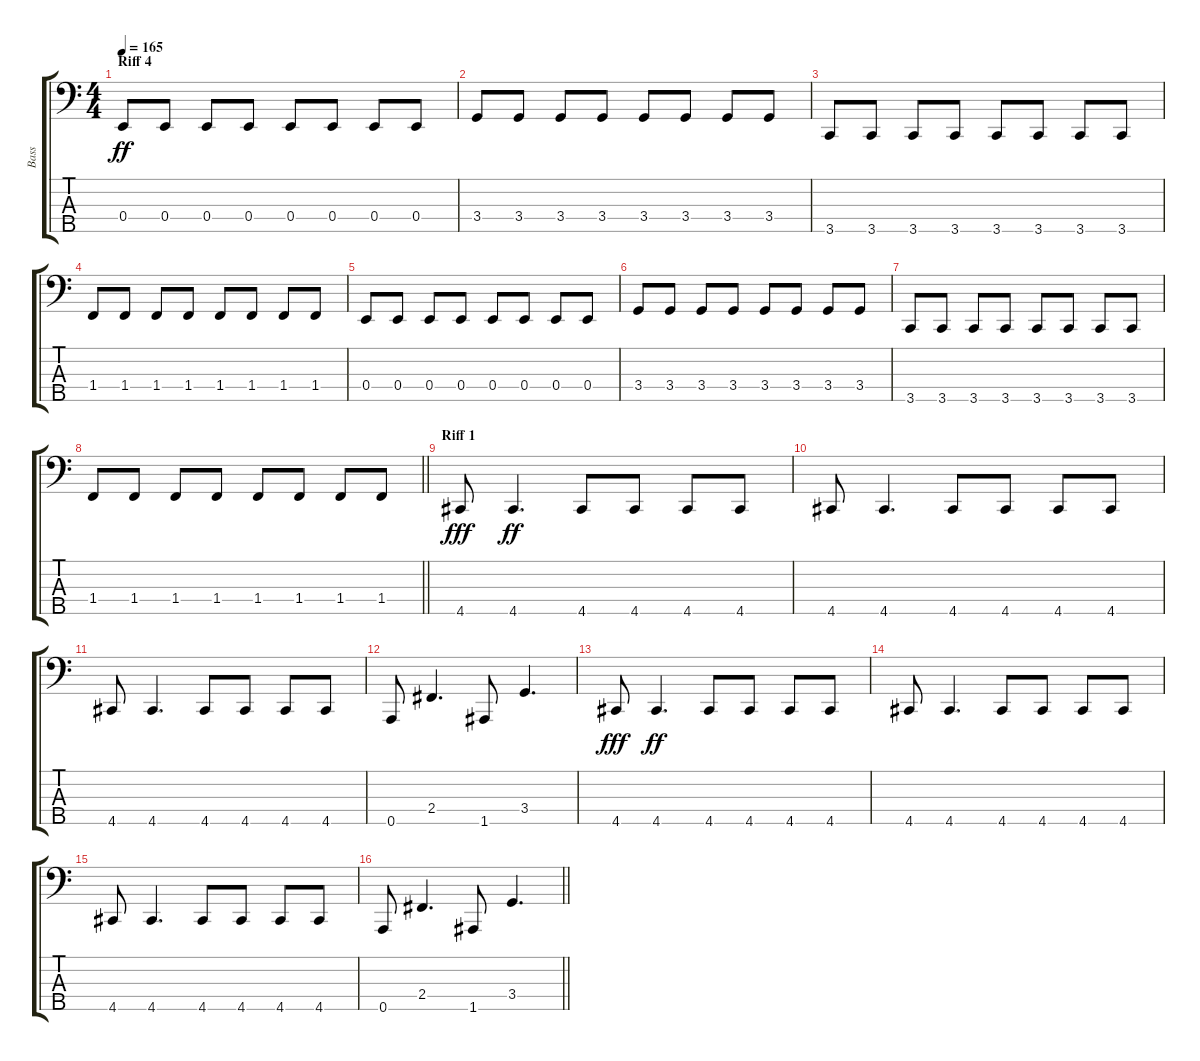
\track ("Bass" "Bass") {instrument electricbasspick}
\staff {score tabs}
\tuning (G2 D2 A1 E1 A0) {hide}
\ts (4 4)
\section ("" "Riff 4")
\tempo 165
\clef f4
\ks c
0.4.8{dy ff} 0.4.8 0.4.8 0.4.8 0.4.8 0.4.8 0.4.8 0.4.8 |
3.4.8 3.4.8 3.4.8 3.4.8 3.4.8 3.4.8 3.4.8 3.4.8 |
3.5.8 3.5.8 3.5.8 3.5.8 3.5.8 3.5.8 3.5.8 3.5.8 |
1.4.8 1.4.8 1.4.8 1.4.8 1.4.8 1.4.8 1.4.8 1.4.8 |
0.4.8 0.4.8 0.4.8 0.4.8 0.4.8 0.4.8 0.4.8 0.4.8 |
3.4.8 3.4.8 3.4.8 3.4.8 3.4.8 3.4.8 3.4.8 3.4.8 |
3.5.8 3.5.8 3.5.8 3.5.8 3.5.8 3.5.8 3.5.8 3.5.8 |
\barLineRight lightlight
1.4.8 1.4.8 1.4.8 1.4.8 1.4.8 1.4.8 1.4.8 1.4.8 |
\section ("" "Riff 1")
4.5.8{dy fff} 4.5.4{d dy ff} 4.5.8 4.5.8 4.5.8 4.5.8 |
4.5.8 4.5.4{d} 4.5.8 4.5.8 4.5.8 4.5.8 |
4.5.8 4.5.4{d} 4.5.8 4.5.8 4.5.8 4.5.8 |
0.5.8 2.4.4{d} 1.5.8 3.4.4{d} |
4.5.8{dy fff} 4.5.4{d dy ff} 4.5.8 4.5.8 4.5.8 4.5.8 |
4.5.8 4.5.4{d} 4.5.8 4.5.8 4.5.8 4.5.8 |
4.5.8 4.5.4{d} 4.5.8 4.5.8 4.5.8 4.5.8 |
\barLineRight lightlight
0.5.8 2.4.4{d} 1.5.8 3.4.4{d}
